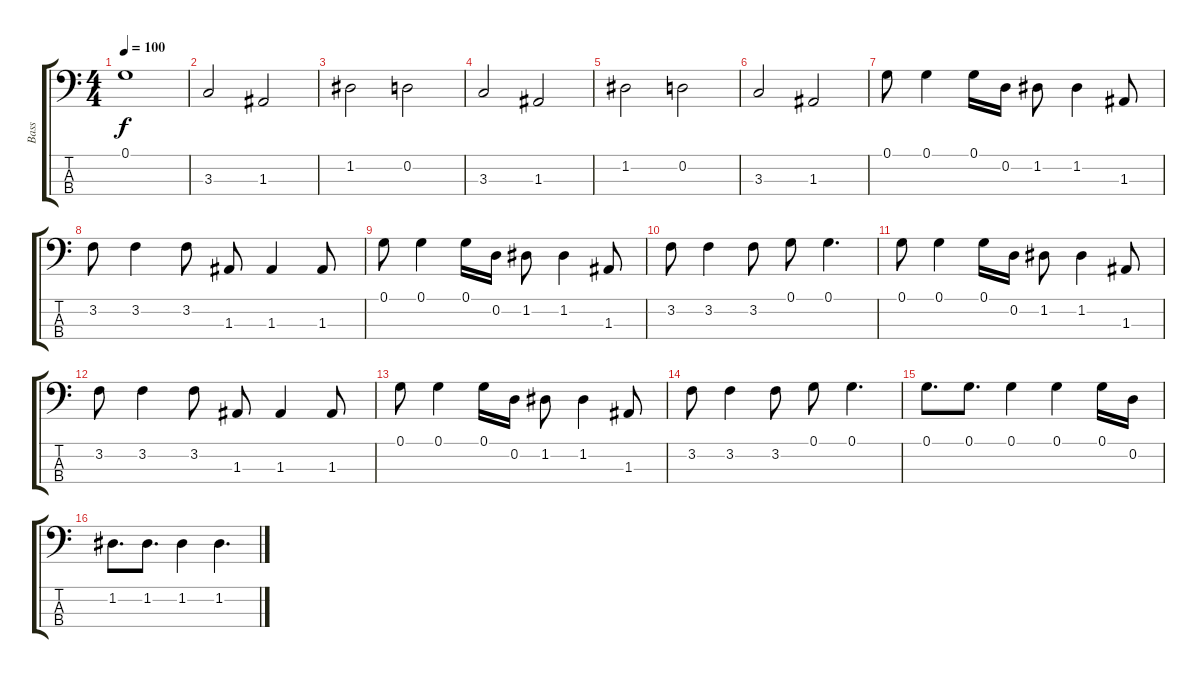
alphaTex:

\track ("Bass" "Bass") {instrument fretlessbass}
\staff {score tabs}
\tuning (G2 D2 A1 E1) {hide}
\ts (4 4)
\tempo 100
\clef f4
\ks c
0.1.1{dy f} |
3.3.2 1.3.2 |
1.2.2 0.2.2 |
3.3.2 1.3.2 |
1.2.2 0.2.2 |
3.3.2 1.3.2 |
0.1.8 0.1.4 0.1.16 0.2.16 1.2.8 1.2.4 1.3.8 |
3.2.8 3.2.4 3.2.8 1.3.8 1.3.4 1.3.8 |
0.1.8 0.1.4 0.1.16 0.2.16 1.2.8 1.2.4 1.3.8 |
3.2.8 3.2.4 3.2.8 0.1.8 0.1.4{d} |
0.1.8 0.1.4 0.1.16 0.2.16 1.2.8 1.2.4 1.3.8 |
3.2.8 3.2.4 3.2.8 1.3.8 1.3.4 1.3.8 |
0.1.8 0.1.4 0.1.16 0.2.16 1.2.8 1.2.4 1.3.8 |
3.2.8 3.2.4 3.2.8 0.1.8 0.1.4{d} |
0.1.8{d volume 14} 0.1.8{d} 0.1.4 0.1.4 0.1.16 0.2.16 |
1.2.8{d} 1.2.8{d} 1.2.4 1.2.4{d}
